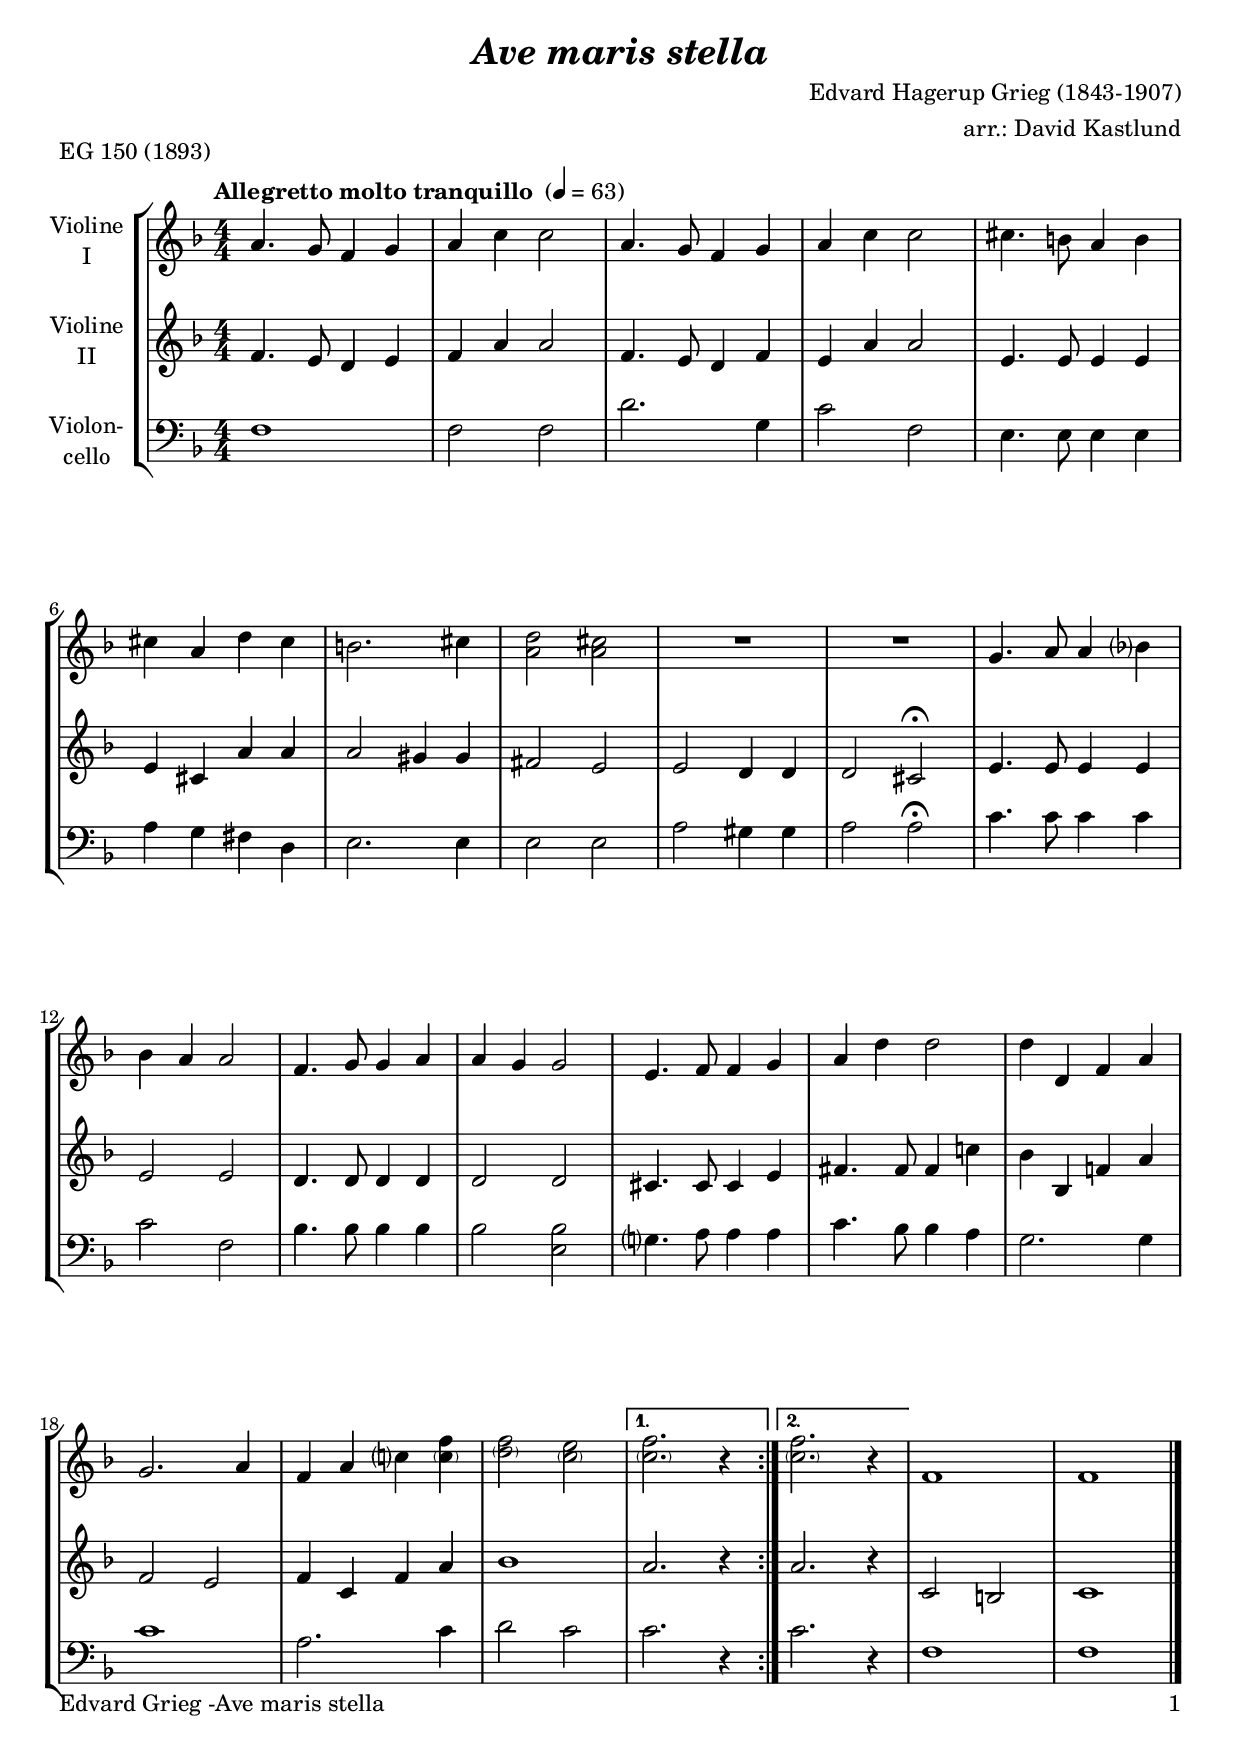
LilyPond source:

\version "2.24.1"
\include "deutsch.ly"

#(set-global-staff-size 20)

\header {
  title     = \markup \bold \italic "Ave maris stella"
  composer  = "Edvard Hagerup Grieg (1843-1907)"
  arranger  = "arr.: David Kastlund"
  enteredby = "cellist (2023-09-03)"
  piece     = "EG 150 (1893)"
}

voiceconsts = {
 \key c \minor
 \time 4/4
 \clef "treble"
 \compressEmptyMeasures
 \numericTimeSignature
  % Set default beaming for all staves
%  \set Timing.beamExceptions = #'()
%  \set Timing.baseMoment     = #(ly:make-moment 1 4)
%  \set Timing.beatStructure  = #'(1 1 1)
 \tempo "Allegretto molto tranquillo " 4=63
}

mipz = "pizzicato strings"
mivl = "violin"
mivc = "cello"

va = \relative c'' {
  \voiceconsts

  \repeat volta 2 {
    g4. f8 es4 f
    g b b2
    g4. f8 es4 f
    g b b2
    h4. a8 g4 a
    h g c h

    a2. h4
    <g c>2 <g h>
    R1*2
    f4. g8 g4 as?
    as g g2

    es4. f8 f4 g
    g f f2
    d4. es8 es4 f
    g c c2
    c4 c, es g
    f2. g4

    es g b? <\parenthesize b es>
    <\parenthesize c es>2 <\parenthesize b d>
  }
  \alternative {
    { <\parenthesize b es>2. r4 }
    { <\parenthesize b es>2. r4 }
  }
  es,1
  es \bar "|."
}

vb = \relative c' {
  \voiceconsts

  \repeat volta 2 {
    es4. d8 c4 d
    es g g2
    es4. d8 c4 es
    d g g2
    d4. d8 d4 d
    d h g' g

    g2 fis4 fis
    e2 d
    d c4 c
    c2 h\fermata
    d4. d8 d4 d
    d2 d

    c4. c8 c4 c
    c2 c
    h4. h8 h4 d
    e4. e8 e4 b'!
    as as, es'! g
    es2 d

    es4 b es g
    as1
  }
  \alternative {
    { g2. r4 }
    { g2. r4 }
  }
  b,2 a
  b1 \bar "|."
}

vc = \relative c {
  \voiceconsts
  \clef "bass"
  
  \repeat volta 2 {
    es1
    es2 es
    c'2. f,4
    b2 es,
    d4. d8 d4 d
    g f e c

    d2. d4
    d2 d
    g fis4 fis
    g2 g\fermata
    b4. b8 b4 b
    b2 es,

    as4. as8 as4 as
    as2 <d, as'>
    f?4. g8 g4 g
    b4. as8 as4 g
    f2. f4
    b1

    g2. b4
    c2 b
  }
  \alternative {
    { b2. r4 }
    { b2. r4 }
  }
  es,1
  es \bar "|."
}


music = \new StaffGroup <<
      \new Staff {
        \set Staff.midiInstrument = \mivl
        \set Staff.instrumentName = \markup \center-column { "Violine" "I" }
        \transpose c d { \va }
      }

      \new Staff {
        \set Staff.midiInstrument = \mivl
        \set Staff.instrumentName = \markup \center-column { "Violine" "II" }
        \transpose c d { \vb }
      }

      \new Staff {
        \set Staff.midiInstrument = \mivc
        \set Staff.instrumentName = \markup \center-column { "Violon-" "cello" }
        \transpose c d { \vc }
      }      
>>

\book {
   \paper {
    print-page-number = ##t
    print-first-page-number = ##t
    ragged-last-bottom = ##f
    oddHeaderMarkup = \markup \null
    evenHeaderMarkup = \markup \null
    oddFooterMarkup = \markup {
      \fill-line {
        \if \should-print-page-number
        "Edvard Grieg -Ave maris stella" \fromproperty #'page:page-number-string
      }
    }
    evenFooterMarkup = \oddFooterMarkup
  } \score {
    \music
    \layout {}
  }

  \score {
    \unfoldRepeats \music

    \midi {
      \context {
        \Score
      }
    }
  }
}
